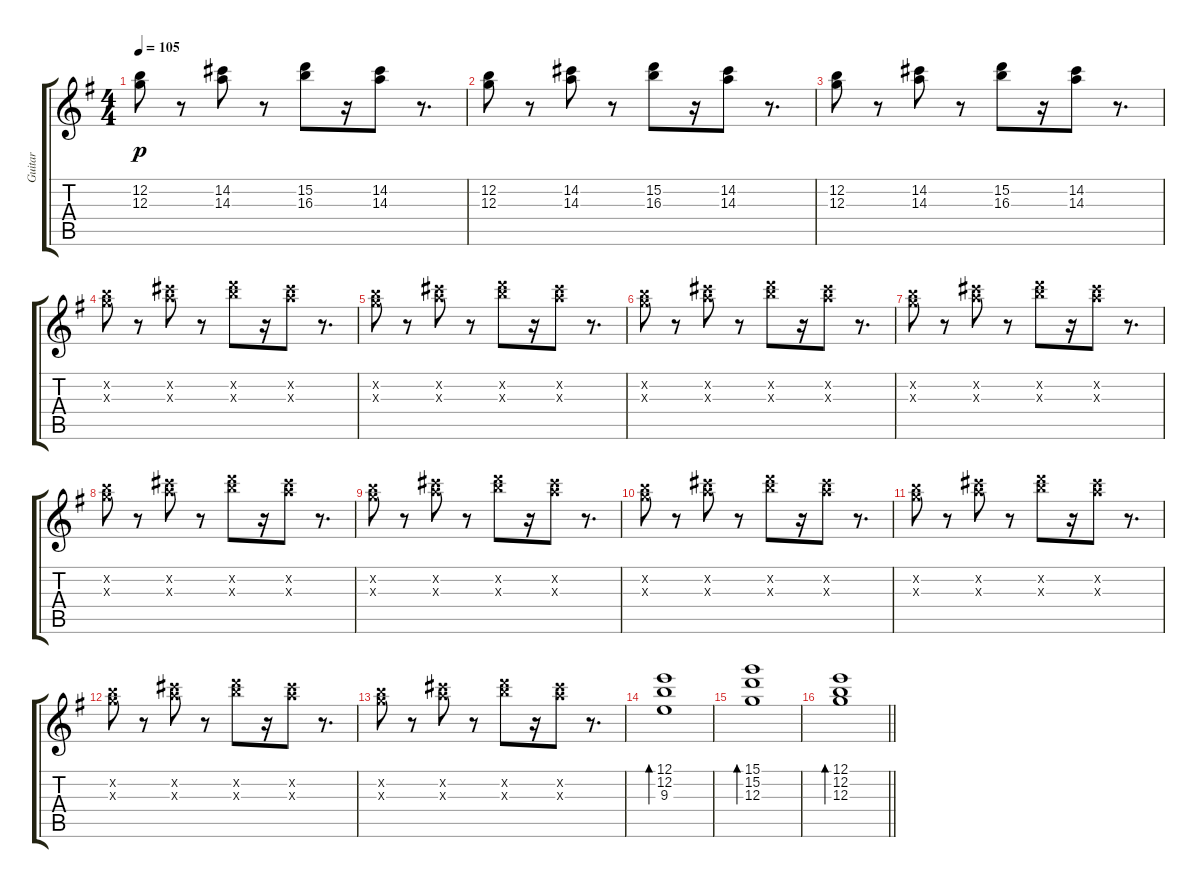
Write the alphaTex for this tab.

\track ("Guitar" "Guitar") {instrument electricguitarjazz}
\staff {score tabs}
\tuning (E4 B3 G3 D3 A2 E2) {hide}
\ts (4 4)
\tempo 105
\clef g2
\ks eminor
(12.2 12.3).8{dy p} r.8 (14.2 14.3).8 r.8 (15.2 16.3).8 r.16 (14.2 14.3).8 r.8{d} |
(12.2 12.3).8 r.8 (14.2 14.3).8 r.8 (15.2 16.3).8 r.16 (14.2 14.3).8 r.8{d} |
(12.2 12.3).8 r.8 (14.2 14.3).8 r.8 (15.2 16.3).8 r.16 (14.2 14.3).8 r.8{d} |
(12.2{x} 12.3{x}).8 r.8 (14.2{x} 14.3{x}).8 r.8 (15.2{x} 16.3{x}).8 r.16 (14.2{x} 14.3{x}).8 r.8{d} |
(12.2{x} 12.3{x}).8 r.8 (14.2{x} 14.3{x}).8 r.8 (15.2{x} 16.3{x}).8 r.16 (14.2{x} 14.3{x}).8 r.8{d} |
(12.2{x} 12.3{x}).8 r.8 (14.2{x} 14.3{x}).8 r.8 (15.2{x} 16.3{x}).8 r.16 (14.2{x} 14.3{x}).8 r.8{d} |
(12.2{x} 12.3{x}).8 r.8 (14.2{x} 14.3{x}).8 r.8 (15.2{x} 16.3{x}).8 r.16 (14.2{x} 14.3{x}).8 r.8{d} |
(12.2{x} 12.3{x}).8 r.8 (14.2{x} 14.3{x}).8 r.8 (15.2{x} 16.3{x}).8 r.16 (14.2{x} 14.3{x}).8 r.8{d} |
(12.2{x} 12.3{x}).8 r.8 (14.2{x} 14.3{x}).8 r.8 (15.2{x} 16.3{x}).8 r.16 (14.2{x} 14.3{x}).8 r.8{d} |
(12.2{x} 12.3{x}).8 r.8 (14.2{x} 14.3{x}).8 r.8 (15.2{x} 16.3{x}).8 r.16 (14.2{x} 14.3{x}).8 r.8{d} |
(12.2{x} 12.3{x}).8 r.8 (14.2{x} 14.3{x}).8 r.8 (15.2{x} 16.3{x}).8 r.16 (14.2{x} 14.3{x}).8 r.8{d} |
(12.2{x} 12.3{x}).8 r.8 (14.2{x} 14.3{x}).8 r.8 (15.2{x} 16.3{x}).8 r.16 (14.2{x} 14.3{x}).8 r.8{d} |
(12.2{x} 12.3{x}).8 r.8 (14.2{x} 14.3{x}).8 r.8 (15.2{x} 16.3{x}).8 r.16 (14.2{x} 14.3{x}).8 r.8{d} |
(12.1 12.2 9.3).1{bd 480} |
(15.1 15.2 12.3).1{bd 480} |
\barLineRight lightlight
(12.1 12.2 12.3).1{bd 480}
